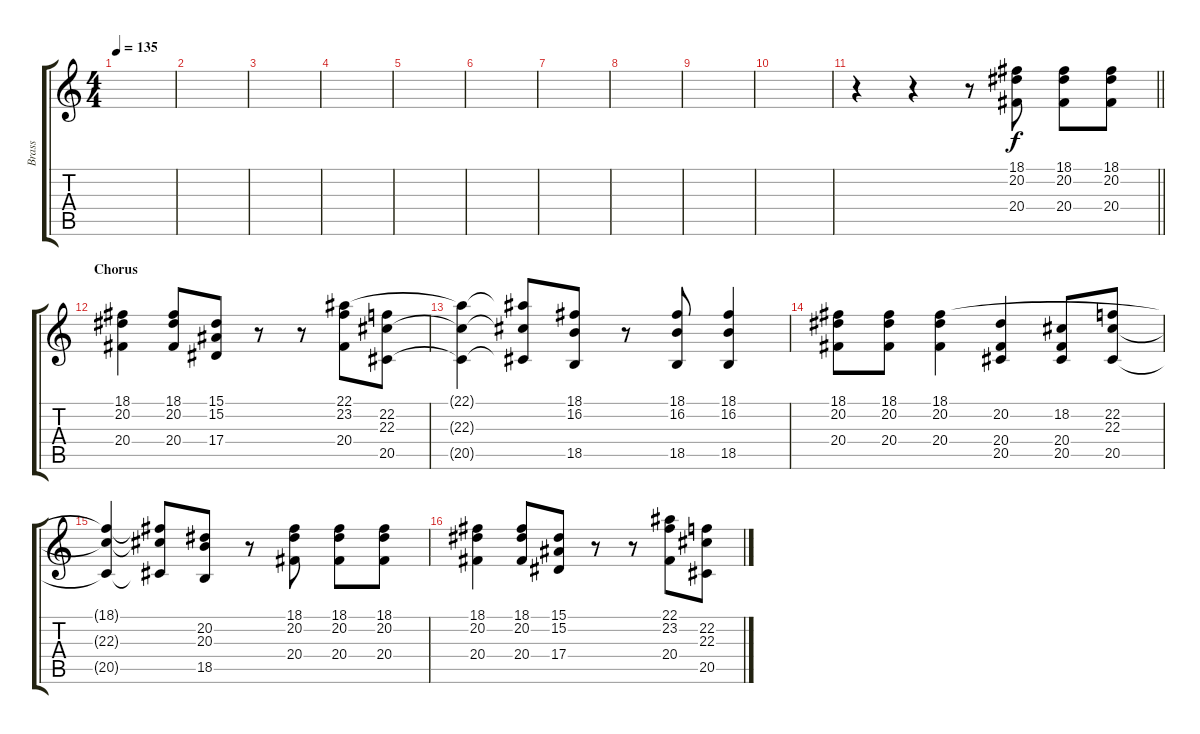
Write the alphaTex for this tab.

\track ("Brass" "Brass") {instrument brasssection}
\staff {score tabs}
\tuning (C4 G3 Eb3 Bb2 F2 C2) {hide}
\ts (4 4)
\tempo 135
\clef g2
\ks c
|
|
|
|
|
|
|
|
|
|
\barLineRight lightlight
r.4 r.4 r.8 (18.1 20.2 20.4).8 (18.1 20.2 20.4).8 (18.1 20.2 20.4).8 |
\section ("" "Chorus")
(18.1 20.2 20.4).4 (18.1 20.2 20.4).8 (15.1 15.2 17.4).8 r.8 r.8 (22.1 23.2 20.4).8 (22.2 22.3 20.5).8 |
(22.1{t} 22.3{t} 20.5{t}).4 (22.1{t} 22.3{t} 20.5{t}).8 (18.1 16.2 18.5).8 r.8 (18.1 16.2 18.5).8 (18.1 16.2 18.5).4 |
(18.1 20.2 20.4).8 (18.1 20.2 20.4).8 (18.1 20.2 20.4).4 (20.2 20.4 20.5).4 (18.2 20.4 20.5).8 (22.2 22.3 20.5).8 |
(18.1{t} 22.3{t} 20.5{t}).4 (18.1{t} 22.3{t} 20.5{t}).8 (20.2 20.3 18.5).8 r.8 (18.1 20.2 20.4).8 (18.1 20.2 20.4).8 (18.1 20.2 20.4).8 |
(18.1 20.2 20.4).4 (18.1 20.2 20.4).8 (15.1 15.2 17.4).8 r.8 r.8 (22.1 23.2 20.4).8 (22.2 22.3 20.5).8
